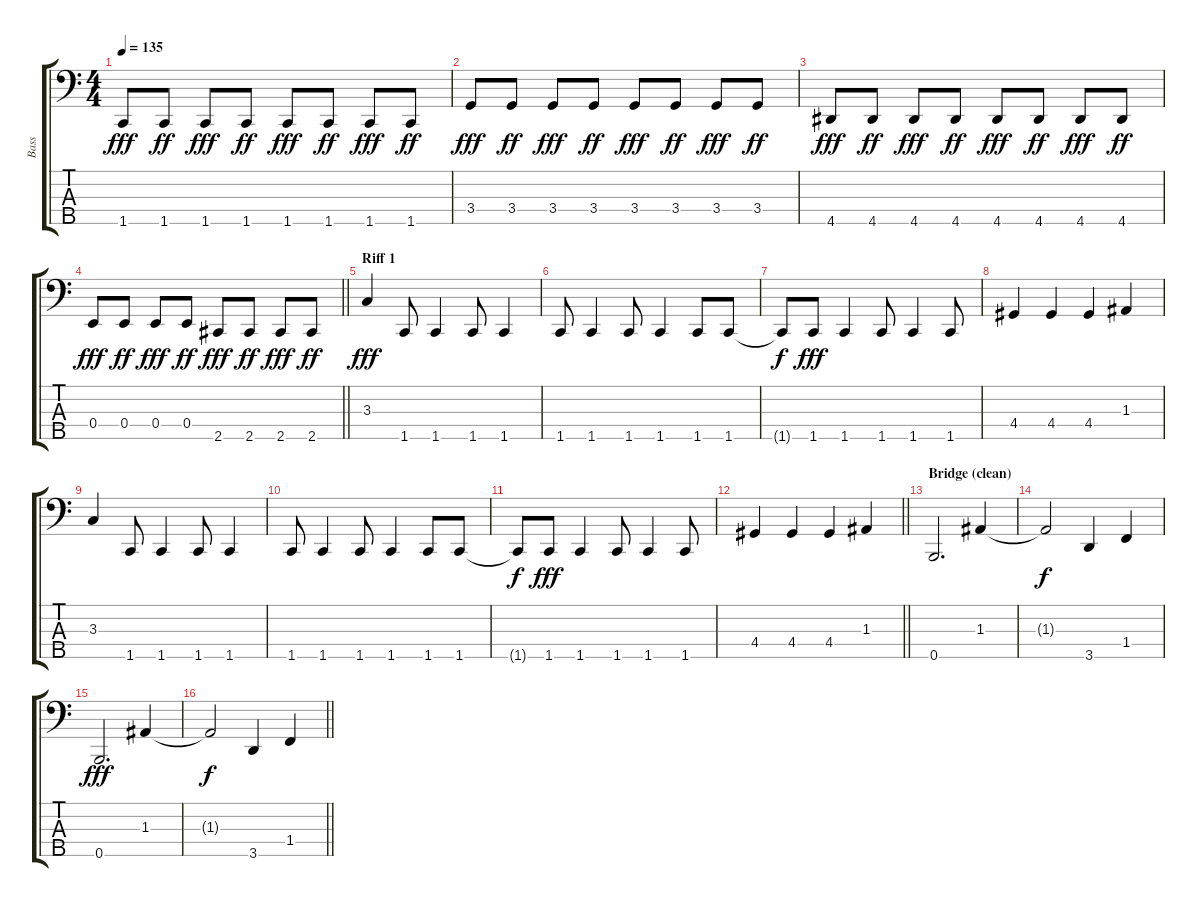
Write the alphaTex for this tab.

\track ("Bass" "Bass") {instrument electricbasspick}
\staff {score tabs}
\tuning (G2 D2 A1 E1 B0) {hide}
\ts (4 4)
\tempo 135
\clef f4
\ks c
1.5.8{dy fff} 1.5.8{dy ff} 1.5.8{dy fff} 1.5.8{dy ff} 1.5.8{dy fff} 1.5.8{dy ff} 1.5.8{dy fff} 1.5.8{dy ff} |
3.4.8{dy fff} 3.4.8{dy ff} 3.4.8{dy fff} 3.4.8{dy ff} 3.4.8{dy fff} 3.4.8{dy ff} 3.4.8{dy fff} 3.4.8{dy ff} |
4.5.8{dy fff} 4.5.8{dy ff} 4.5.8{dy fff} 4.5.8{dy ff} 4.5.8{dy fff} 4.5.8{dy ff} 4.5.8{dy fff} 4.5.8{dy ff} |
\barLineRight lightlight
0.4.8{dy fff} 0.4.8{dy ff} 0.4.8{dy fff} 0.4.8{dy ff} 2.5.8{dy fff} 2.5.8{dy ff} 2.5.8{dy fff} 2.5.8{dy ff} |
\section ("" "Riff 1")
3.3.4{dy fff} 1.5.8 1.5.4 1.5.8 1.5.4 |
1.5.8 1.5.4 1.5.8 1.5.4 1.5.8 1.5.8 |
1.5{t}.8{dy f} 1.5.8{dy fff} 1.5.4 1.5.8 1.5.4 1.5.8 |
4.4.4 4.4.4 4.4.4 1.3.4 |
3.3.4 1.5.8 1.5.4 1.5.8 1.5.4 |
1.5.8 1.5.4 1.5.8 1.5.4 1.5.8 1.5.8 |
1.5{t}.8{dy f} 1.5.8{dy fff} 1.5.4 1.5.8 1.5.4 1.5.8 |
\barLineRight lightlight
4.4.4 4.4.4 4.4.4 1.3.4 |
\section ("" "Bridge (clean)")
0.5.2{d} 1.3.4 |
1.3{t}.2{dy f} 3.5.4 1.4.4 |
0.5.2{d dy fff} 1.3.4 |
\barLineRight lightlight
1.3{t}.2{dy f} 3.5.4 1.4.4
